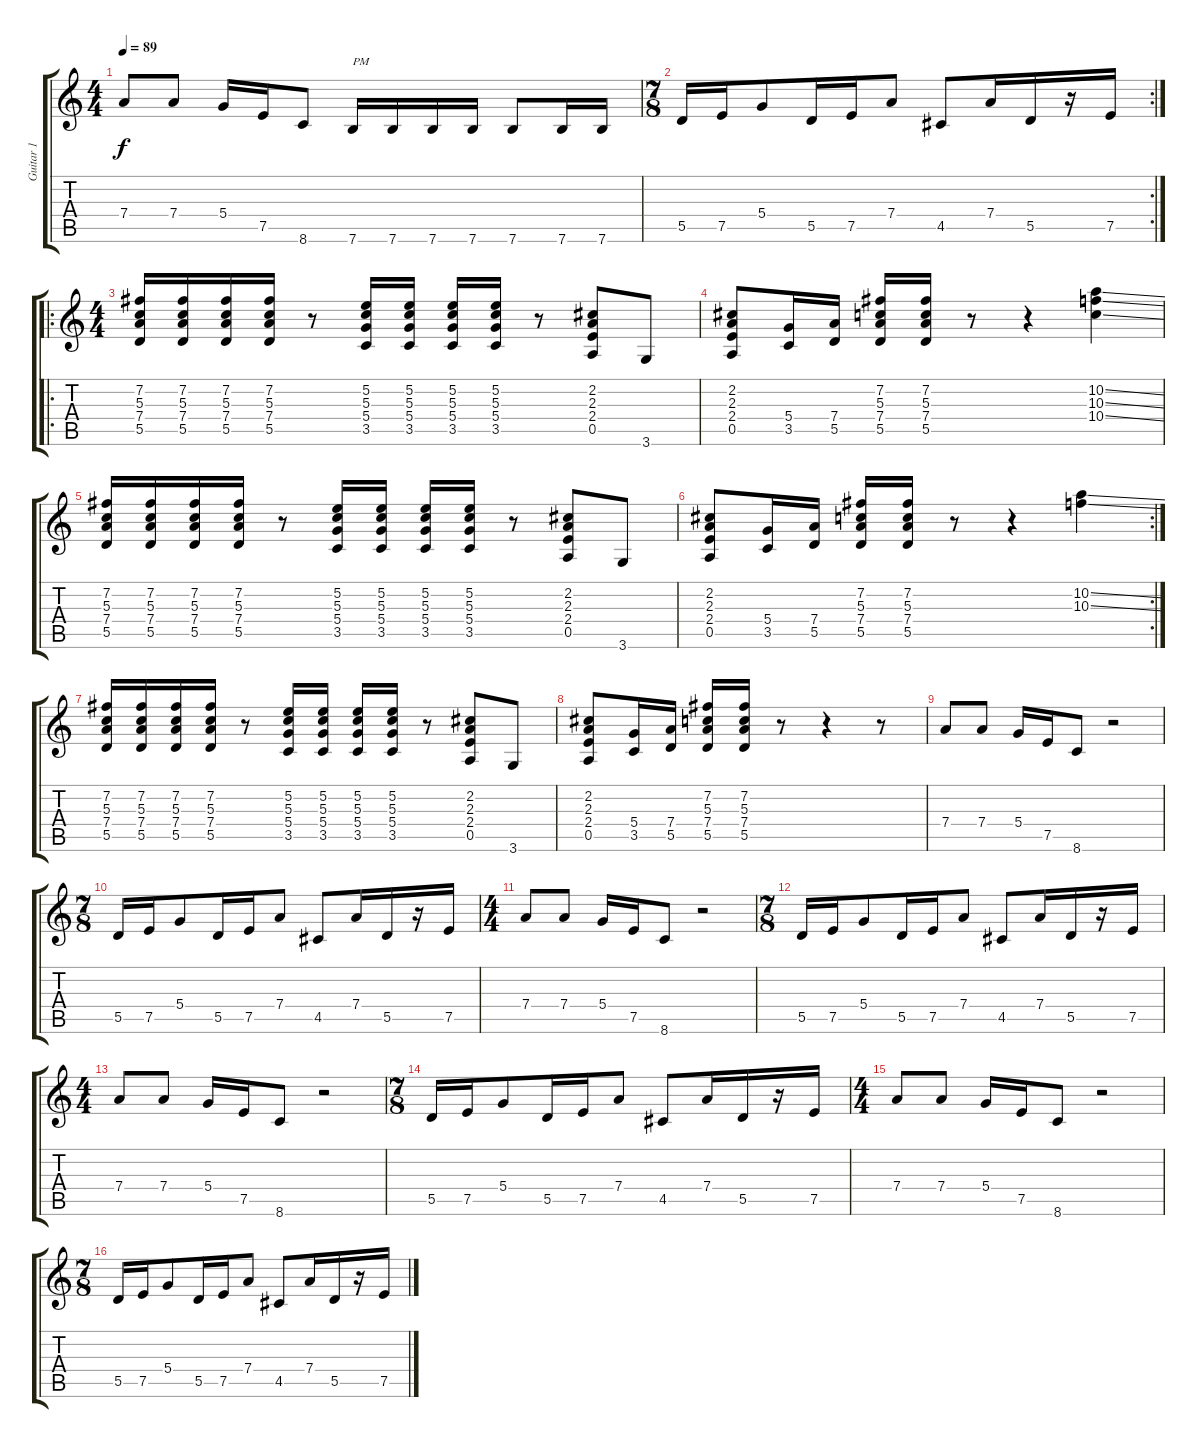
\track ("Guitar 1" "Guitar 1") {instrument distortionguitar}
\staff {score tabs}
\tuning (E4 B3 G3 D3 A2 E2) {hide}
\ts (4 4)
\tempo 89
\clef g2
\ks c
7.4.8{dy f} 7.4.8 5.4.16 7.5.16 8.6.8 7.6.16{txt "PM"} 7.6.16 7.6.16 7.6.16 7.6.8 7.6.16 7.6.16 |
\rc 2
\ts (7 8)
5.5.16 7.5.16 5.4.8 5.5.16 7.5.16 7.4.8 4.5.8 7.4.16 5.5.16 r.16 7.5.16 |
\ro
\ts (4 4)
(7.2 5.3 7.4 5.5).16 (7.2 5.3 7.4 5.5).16 (7.2 5.3 7.4 5.5).16 (7.2 5.3 7.4 5.5).16 r.8 (5.2 5.3 5.4 3.5).16 (5.2 5.3 5.4 3.5).16 (5.2 5.3 5.4 3.5).16 (5.2 5.3 5.4 3.5).16 r.8 (2.2 2.3 2.4 0.5).8 3.6.8 |
(2.2 2.3 2.4 0.5).8 (5.4 3.5).16 (7.4 5.5).16 (7.2 5.3 7.4 5.5).16 (7.2 5.3 7.4 5.5).16 r.8 r.4 (10.2{ss} 10.3{ss} 10.4{ss}).4 |
(7.2 5.3 7.4 5.5).16 (7.2 5.3 7.4 5.5).16 (7.2 5.3 7.4 5.5).16 (7.2 5.3 7.4 5.5).16 r.8 (5.2 5.3 5.4 3.5).16 (5.2 5.3 5.4 3.5).16 (5.2 5.3 5.4 3.5).16 (5.2 5.3 5.4 3.5).16 r.8 (2.2 2.3 2.4 0.5).8 3.6.8 |
\rc 2
(2.2 2.3 2.4 0.5).8 (5.4 3.5).16 (7.4 5.5).16 (7.2 5.3 7.4 5.5).16 (7.2 5.3 7.4 5.5).16 r.8 r.4 (10.2{ss} 10.3{ss}).4 |
(7.2 5.3 7.4 5.5).16 (7.2 5.3 7.4 5.5).16 (7.2 5.3 7.4 5.5).16 (7.2 5.3 7.4 5.5).16 r.8 (5.2 5.3 5.4 3.5).16 (5.2 5.3 5.4 3.5).16 (5.2 5.3 5.4 3.5).16 (5.2 5.3 5.4 3.5).16 r.8 (2.2 2.3 2.4 0.5).8 3.6.8 |
(2.2 2.3 2.4 0.5).8 (5.4 3.5).16 (7.4 5.5).16 (7.2 5.3 7.4 5.5).16 (7.2 5.3 7.4 5.5).16 r.8 r.4 r.8 |
7.4.8 7.4.8 5.4.16 7.5.16 8.6.8 r.2 |
\ts (7 8)
5.5.16 7.5.16 5.4.8 5.5.16 7.5.16 7.4.8 4.5.8 7.4.16 5.5.16 r.16 7.5.16 |
\ts (4 4)
7.4.8 7.4.8 5.4.16 7.5.16 8.6.8 r.2 |
\ts (7 8)
5.5.16 7.5.16 5.4.8 5.5.16 7.5.16 7.4.8 4.5.8 7.4.16 5.5.16 r.16 7.5.16 |
\ts (4 4)
7.4.8 7.4.8 5.4.16 7.5.16 8.6.8 r.2 |
\ts (7 8)
5.5.16 7.5.16 5.4.8 5.5.16 7.5.16 7.4.8 4.5.8 7.4.16 5.5.16 r.16 7.5.16 |
\ts (4 4)
7.4.8 7.4.8 5.4.16 7.5.16 8.6.8 r.2 |
\ts (7 8)
5.5.16 7.5.16 5.4.8 5.5.16 7.5.16 7.4.8 4.5.8 7.4.16 5.5.16 r.16 7.5.16
